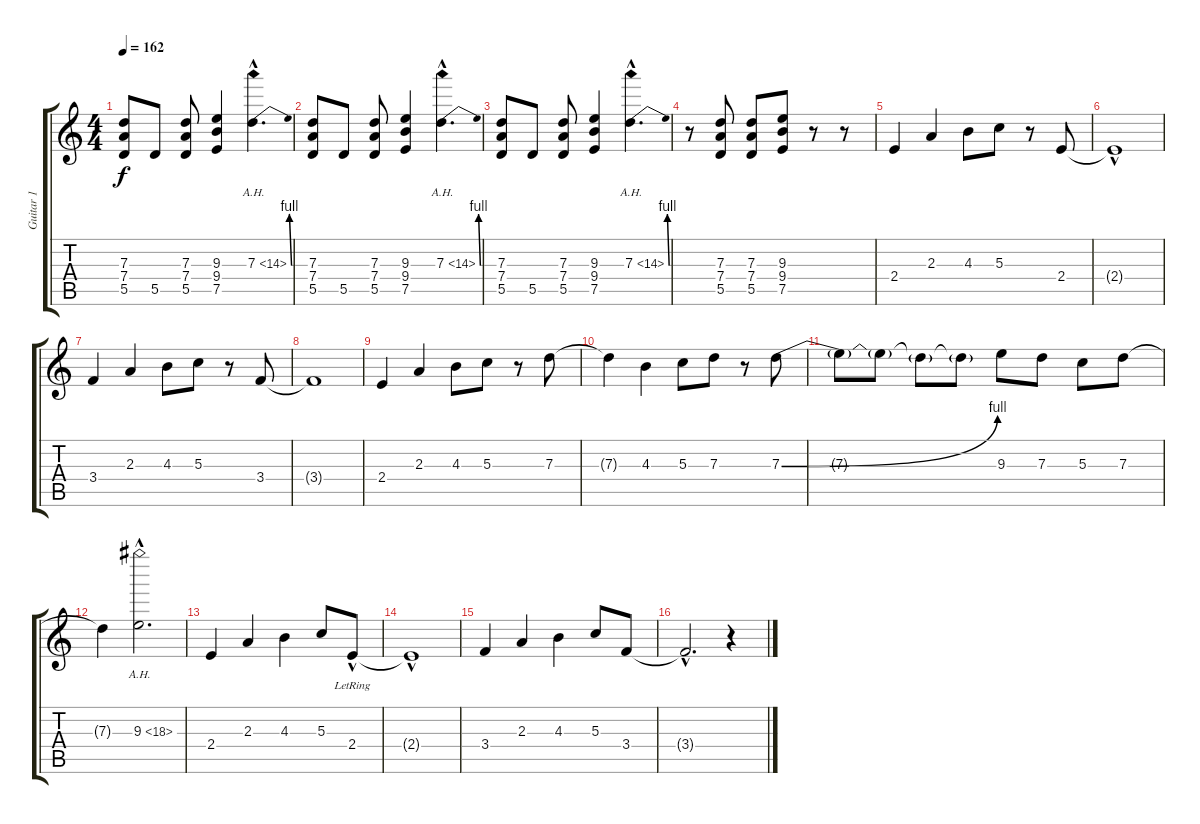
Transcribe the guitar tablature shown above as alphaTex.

\track ("Guitar 1" "Guitar 1") {instrument distortionguitar}
\staff {score tabs}
\tuning (E4 B3 G3 D3 A2 E2) {hide}
\ts (4 4)
\tempo 162
\clef g2
\ks c
(7.3 7.4 5.5).8{dy f} 5.5.8 (7.3 7.4 5.5).8 (9.3 9.4 7.5).4 7.3{be (bend 0 0 60 4) ah 7 hac}.4{d} |
(7.3 7.4 5.5).8 5.5.8 (7.3 7.4 5.5).8 (9.3 9.4 7.5).4 7.3{be (bend 0 0 60 4) ah 7 hac}.4{d} |
(7.3 7.4 5.5).8 5.5.8 (7.3 7.4 5.5).8 (9.3 9.4 7.5).4 7.3{be (bend 0 0 60 4) ah 7 hac}.4{d} |
r.8 (7.3 7.4 5.5).8 (7.3 7.4 5.5).8 (9.3 9.4 7.5).8 r.8 r.8 |
2.4.4 2.3.4 4.3.8 5.3.8 r.8 2.4.8 |
2.4{hac t}.1 |
3.4.4 2.3.4 4.3.8 5.3.8 r.8 3.4.8 |
3.4{t}.1 |
2.4.4 2.3.4 4.3.8 5.3.8 r.8 7.3.8 |
7.3{t}.4 4.3.4 5.3.8 7.3.8 r.8 7.3{be (bend 0 0 60 4)}.8 |
7.3{t}.8 7.3{t}.8 7.3{t}.8 7.3{t}.8 9.3.8 7.3.8 5.3.8 7.3.8 |
7.3{t}.4 9.3{ah 9 hac}.2{d} |
2.4.4 2.3.4 4.3.4 5.3.8 2.4{hac lr}.8 |
2.4{hac t}.1 |
3.4.4 2.3.4 4.3.4 5.3.8 3.4.8 |
3.4{hac t}.2{d} r.4
